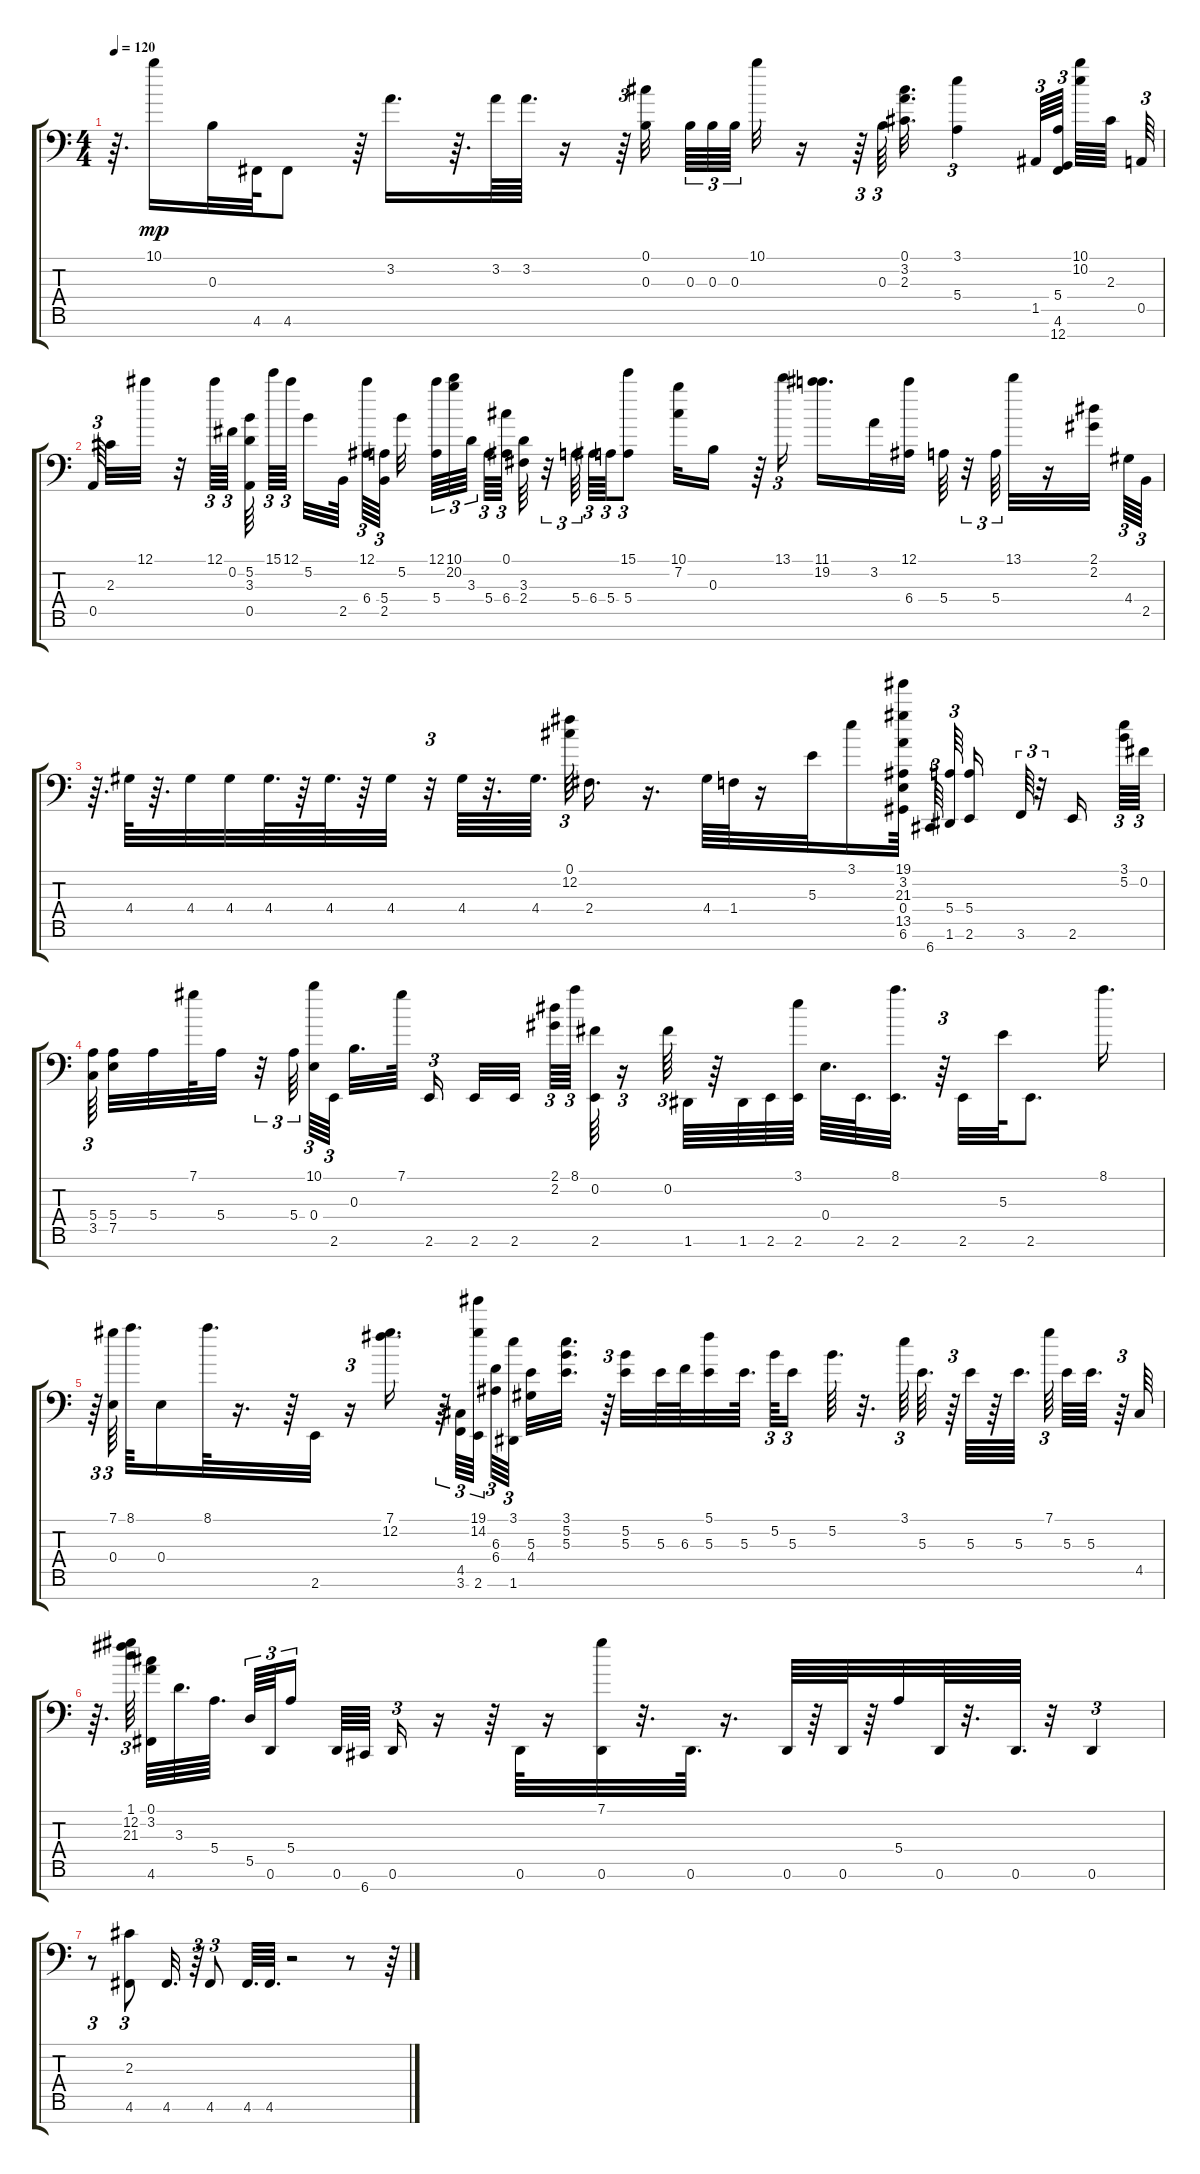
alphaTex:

\track "" {instrument acousticgrandpiano}
\staff {score tabs}
\tuning (Db5 Gb4 B3 E3 A2 D2 G1) {hide}
\ts (4 4)
\tempo 120
\clef f4
\ks c
r.64{d dy mp} 10.1.16 0.3.32 4.6.64 4.6.8 r.64 3.2.16{d} r.64{d} 3.2.64 3.2.64{d} r.16 r.64{tu (3 2)} (0.1 0.3).32 0.3.64{tu (3 2)} 0.3.64{tu (3 2)} 0.3.64{tu (3 2)} 10.1.32 r.16 r.64{tu (3 2)} 0.3.64{tu (3 2)} (0.1 3.2 2.3).32{d} (3.1 5.4).4{tu (3 2)} 1.5.64{tu (3 2)} (5.4 4.6 12.7).64{tu (3 2)} (10.1 10.2).64 2.3.64 0.5.64{tu (3 2)} |
0.5.64{tu (3 2)} 2.3.32 12.1.32 r.32 12.1.64{tu (3 2)} 0.2.64{tu (3 2)} (5.2 3.3 0.5).64 15.1.64{tu (3 2)} 12.1.64{tu (3 2)} 5.2.32 2.5.64 (12.1 6.4).64{tu (3 2)} (5.4 2.5).64{tu (3 2)} 5.2.32 (12.1 5.4).64{tu (3 2)} (10.1 20.2).64{tu (3 2)} 3.3.64{tu (3 2)} 5.4.64{tu (3 2)} (0.1 6.4).64{tu (3 2)} (3.3 2.4).64 r.32{tu (3 2)} 5.4.64{tu (3 2)} 6.4.64{tu (3 2)} 5.4.64{tu (3 2)} (15.1 5.4).8{tu (3 2)} (10.1 7.2).32 0.3.16 r.64 13.1.16{tu (3 2)} (11.1 19.2).16{d} 3.2.32 (12.1 6.4).32 5.4.64 r.32{tu (3 2)} 5.4.64{tu (3 2)} 13.1.32 r.16 (2.1 2.2).32 4.4.64{tu (3 2)} 2.5.64{tu (3 2)} |
r.64{d} 4.4.64 r.64{d} 4.4.32 4.4.32 4.4.64{d} r.64 4.4.64{d} r.64 4.4.32 r.32{tu (3 2)} 4.4.64 r.32{d} 4.4.64{d} (0.1 12.2).64{tu (3 2)} 2.4.16{d} r.16{d} 4.4.64 1.4.64 r.16 5.3.32 3.1.16 (19.1 3.2 21.3 0.4 13.5 6.6).64 6.7.64{tu (3 2)} (5.4 1.6).64{tu (3 2)} (5.4 2.6).16 3.6.64{tu (3 2)} r.32{tu (3 2)} 2.6.16 (3.1 5.2).64{tu (3 2)} 0.2.64{tu (3 2)} |
(5.4 3.5).64{tu (3 2)} (5.4 7.5).32 5.4.32 7.1.64 5.4.32 r.32{tu (3 2)} 5.4.64{tu (3 2)} (10.1 0.4).64{tu (3 2)} 2.6.64{tu (3 2)} 0.3.32{d} 7.1.64 2.6.16{tu (3 2)} 2.6.32 2.6.32 (2.1 2.2).64{tu (3 2)} 8.1.64{tu (3 2)} (0.2 2.6).64 r.16{tu (3 2)} 0.2.64{tu (3 2)} 1.6.64 r.64 1.6.64 2.6.64 (3.1 2.6).64 0.4.64{d} 2.6.64{d} (8.1 2.6).32{d} r.64{tu (3 2)} 2.6.32 5.3.64 2.6.8{d} 8.1.16{d} |
r.64{tu (3 2)} (7.1 0.4).64{tu (3 2)} 8.1.64{d} 0.4.16 8.1.64{d} r.16{d} r.64 2.6.32 r.16{tu (3 2)} (7.1 12.2).16{d} r.64{tu (3 2)} (4.5 3.6).64{tu (3 2)} (19.1 14.2 2.6).64{tu (3 2)} (6.3 6.4).64{tu (3 2)} (3.1 1.6).64{tu (3 2)} (5.3 4.4).32 (3.1 5.2 5.3).32{d} r.64{tu (3 2)} (5.2 5.3).32 5.3.64 6.3.64 (5.1 5.3).32 5.3.64{d} 5.2.64{tu (3 2)} 5.3.16{tu (3 2)} 5.2.64{d} r.32{d} 3.1.64{tu (3 2)} 5.3.64{d} r.64{tu (3 2)} 5.3.64 r.64 5.3.64{d} 7.1.64{tu (3 2)} 5.3.64 5.3.64{d} r.64{tu (3 2)} 4.5.64 |
r.64{d} (1.1 12.2 21.3).64{tu (3 2)} (0.1 3.2 4.6).64 3.3.64{d} 5.4.64{d} 5.5.64{tu (3 2)} 0.6.64{tu (3 2)} 5.4.16{tu (3 2)} 0.6.64 6.7.64 0.6.16{tu (3 2)} r.16 r.64 0.6.64 r.16 (7.1 0.6).32 r.32{d} 0.6.64{d} r.16{d} 0.6.64 r.64 0.6.64 r.64 5.4.32 0.6.64 r.32{d} 0.6.64{d} r.32 0.6.4{tu (3 2)} |
r.8{tu (3 2)} (2.3 4.6).8{tu (3 2)} 4.6.32{d} r.64{tu (3 2)} 4.6.8{tu (3 2)} 4.6.64{d} 4.6.64{d} r.2 r.8 r.64
